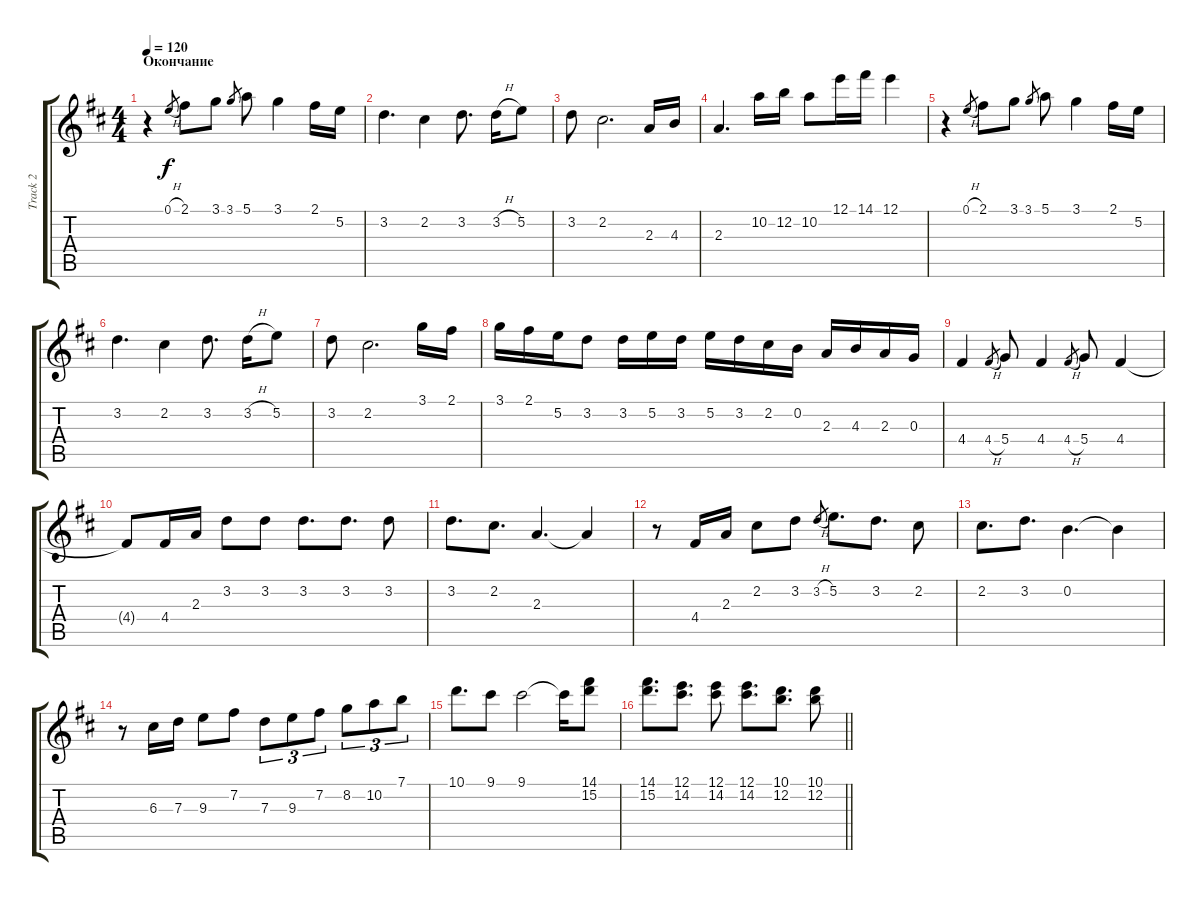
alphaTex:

\track ("Track 2" "Track 2") {instrument acousticguitarsteel}
\staff {score tabs}
\tuning (E4 B3 G3 D3 A2 E2) {hide}
\ts (4 4)
\section ("" "Окончание")
\tempo 120
\clef g2
\ks bminor
r.4{dy f} 0.1{h}.8{gr} 2.1.8 3.1.8 3.1.8{gr} 5.1.8 3.1.4 2.1.16 5.2.16 |
3.2.4{d} 2.2.4 3.2.8{d} 3.2{h}.16 5.2.8 |
3.2.8 2.2.2{d} 2.3.16 4.3.16 |
2.3.4{d} 10.2.16 12.2.16 10.2.8 12.1.16 14.1.16 12.1.4 |
r.4 0.1{h}.8{gr} 2.1.8 3.1.8 3.1.8{gr} 5.1.8 3.1.4 2.1.16 5.2.16 |
3.2.4{d} 2.2.4 3.2.8{d} 3.2{h}.16 5.2.8 |
3.2.8 2.2.2{d} 3.1.16 2.1.16 |
3.1.16 2.1.16 5.2.16 3.2.8 3.2.16 5.2.16 3.2.16 5.2.16 3.2.16 2.2.16 0.2.16 2.3.16 4.3.16 2.3.16 0.3.16 |
4.4.4 4.4{h}.8{gr} 5.4.8 4.4.4 4.4{h}.8{gr} 5.4.8 4.4.4 |
4.4{t}.8 4.4.16 2.3.16 3.2.8 3.2.8 3.2.8{d} 3.2.8{d} 3.2.8 |
3.2.8{d} 2.2.8{d} 2.3.4{d} 2.3{t}.4 |
r.8 4.4.16 2.3.16 2.2.8 3.2.8 3.2{h}.8{gr} 5.2.8{d} 3.2.8{d} 2.2.8 |
2.2.8{d} 3.2.8{d} 0.2.4{d} 0.2{t}.4 |
r.8 6.3.16 7.3.16 9.3.8 7.2.8 7.3.8{tu (3 2)} 9.3.8{tu (3 2)} 7.2.8{tu (3 2)} 8.2.8{tu (3 2)} 10.2.8{tu (3 2)} 7.1.8{tu (3 2)} |
10.1.8{d} 9.1.8 9.1.2 9.1{t}.16 (14.1 15.2).8 |
\barLineRight lightlight
(14.1 15.2).8{d} (12.1 14.2).8{d} (12.1 14.2).8 (12.1 14.2).8{d} (10.1 12.2).8{d} (10.1 12.2).8
